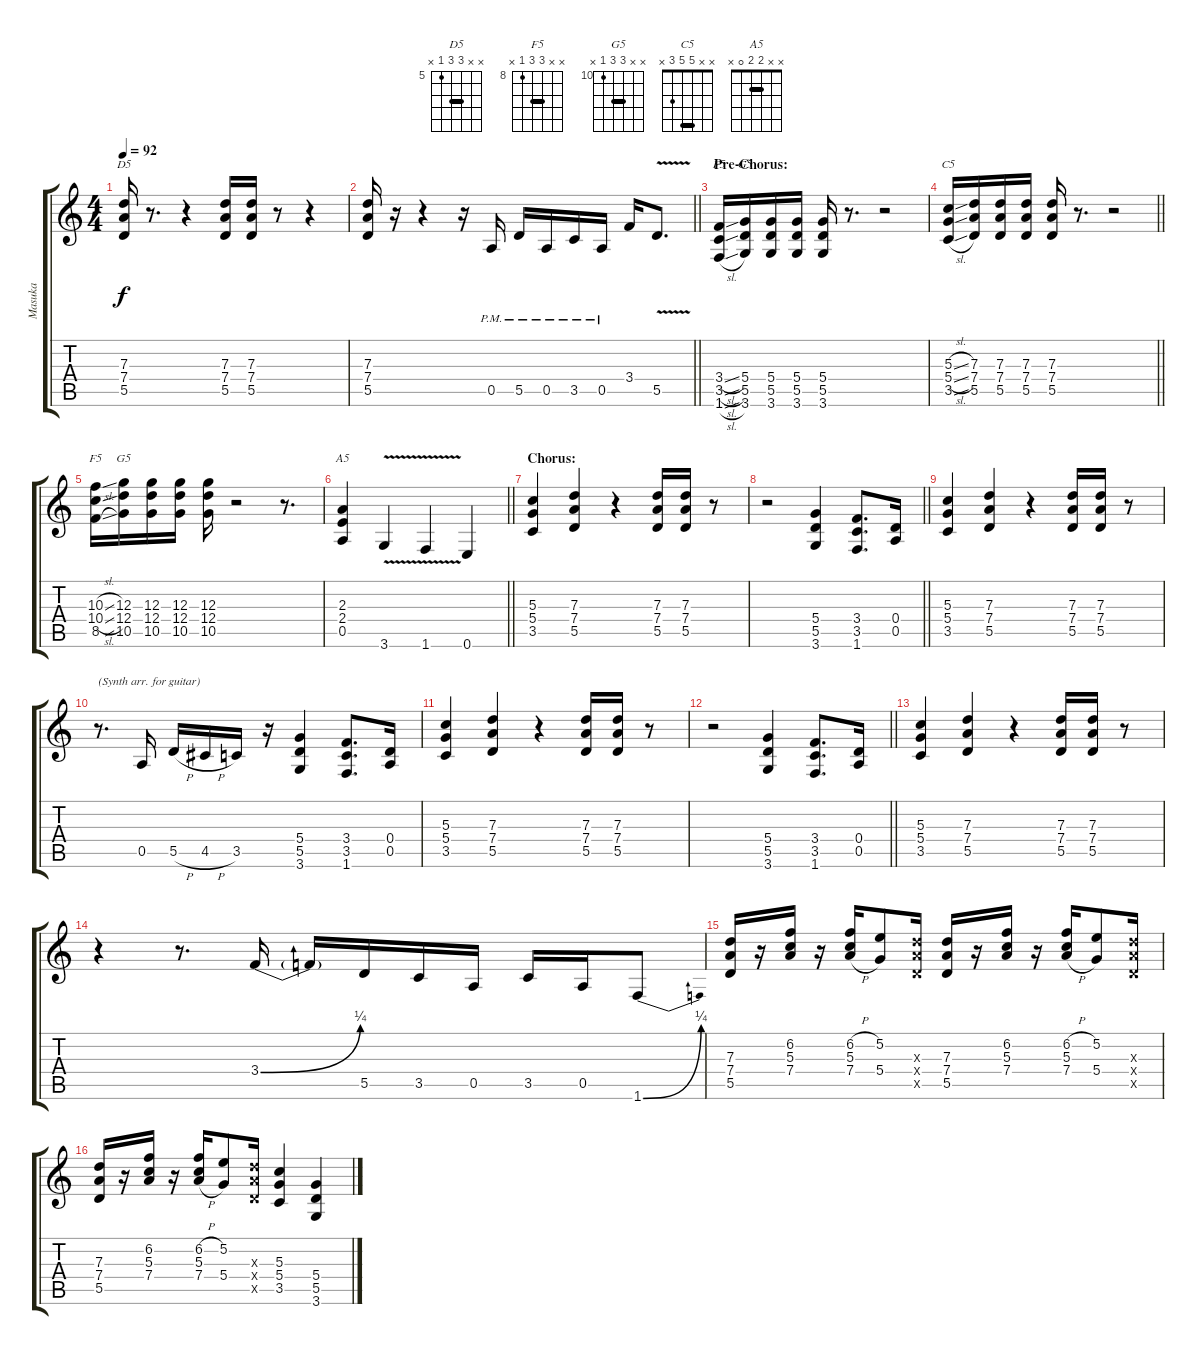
\track ("Masuka" "Masuka") {instrument acousticguitarsteel}
\staff {score tabs}
\tuning (E4 B3 G3 D3 A2 E2) {hide}
\chord ("D5" x x 7 7 5 x) {firstfret 5 barre 7}
\chord ("F5" x x x 3 3 1) {barre 3}
\chord ("G5" x x x 5 5 3) {barre 5}
\chord ("C5" x x 5 5 3 x) {barre 5}
\chord ("F5" x x 10 10 8 x) {firstfret 8 barre 10}
\chord ("G5" x x 12 12 10 x) {firstfret 10 barre 12}
\chord ("A5" x x 2 2 0 x) {barre 2}
\ts (4 4)
\tempo 92
\clef g2
\ks c
(7.3 7.4 5.5).16{ch "D5" dy f} r.8{d} r.4 (7.3 7.4 5.5).16 (7.3 7.4 5.5).16 r.8 r.4 |
\barLineRight lightlight
(7.3 7.4 5.5).16 r.16 r.4 r.16 0.5{pm}.16 5.5{pm}.16 0.5{pm}.16 3.5{pm}.16 0.5{pm}.16 3.4.16 5.5{v}.8{d} |
\section ("" "Pre-Chorus:")
(3.4{sl} 3.5{sl} 1.6{sl}).16{ch "F5"} (5.4 5.5 3.6).16{ch "G5"} (5.4 5.5 3.6).16 (5.4 5.5 3.6).16 (5.4 5.5 3.6).16 r.8{d} r.2 |
\barLineRight lightlight
(5.3{sl} 5.4{sl} 3.5{sl}).16{ch "C5"} (7.3 7.4 5.5).16 (7.3 7.4 5.5).16 (7.3 7.4 5.5).16 (7.3 7.4 5.5).16 r.8{d} r.2 |
(10.3{sl} 10.4{sl} 8.5{sl}).16{ch "F5"} (12.3 12.4 10.5).16{ch "G5"} (12.3 12.4 10.5).16 (12.3 12.4 10.5).16 (12.3 12.4 10.5).16 r.2 r.8{d} |
\barLineRight lightlight
(2.3 2.4 0.5).4{ch "A5"} 3.6{v}.4 1.6{v}.4 0.6.4 |
\section ("" "Chorus:")
(5.3 5.4 3.5).4 (7.3 7.4 5.5).4 r.4 (7.3 7.4 5.5).16 (7.3 7.4 5.5).16 r.8 |
\barLineRight lightlight
r.2 (5.4 5.5 3.6).4 (3.4 3.5 1.6).8{d} (0.4 0.5).16 |
(5.3 5.4 3.5).4 (7.3 7.4 5.5).4 r.4 (7.3 7.4 5.5).16 (7.3 7.4 5.5).16 r.8 |
r.8{d txt "(Synth arr. for guitar)"} 0.5.16 5.5{h}.16 4.5{h}.16 3.5.16 r.16 (5.4 5.5 3.6).4 (3.4 3.5 1.6).8{d} (0.4 0.5).16 |
(5.3 5.4 3.5).4 (7.3 7.4 5.5).4 r.4 (7.3 7.4 5.5).16 (7.3 7.4 5.5).16 r.8 |
\barLineRight lightlight
r.2 (5.4 5.5 3.6).4 (3.4 3.5 1.6).8{d} (0.4 0.5).16 |
(5.3 5.4 3.5).4 (7.3 7.4 5.5).4 r.4 (7.3 7.4 5.5).16 (7.3 7.4 5.5).16 r.8 |
r.4 r.8{d} 3.4{be (bend 0 0 60 1)}.16 3.4{t}.16 5.5.16 3.5.16 0.5.16 3.5.16 0.5.16 1.6{be (bend 0 0 60 1)}.8 |
(7.3 7.4 5.5).16 r.16 (6.2 5.3 7.4).16 r.16 (6.2{h} 5.3 7.4{h}).16 (5.2 5.4).8 (7.3{x} 7.4{x} 5.5{x}).16 (7.3 7.4 5.5).16 r.16 (6.2 5.3 7.4).16 r.16 (6.2{h} 5.3 7.4{h}).16 (5.2 5.4).8 (7.3{x} 7.4{x} 5.5{x}).16 |
(7.3 7.4 5.5).16 r.16 (6.2 5.3 7.4).16 r.16 (6.2{h} 5.3 7.4{h}).16 (5.2 5.4).8 (7.3{x} 7.4{x} 5.5{x}).16 (5.3 5.4 3.5).4 (5.4 5.5 3.6).4
